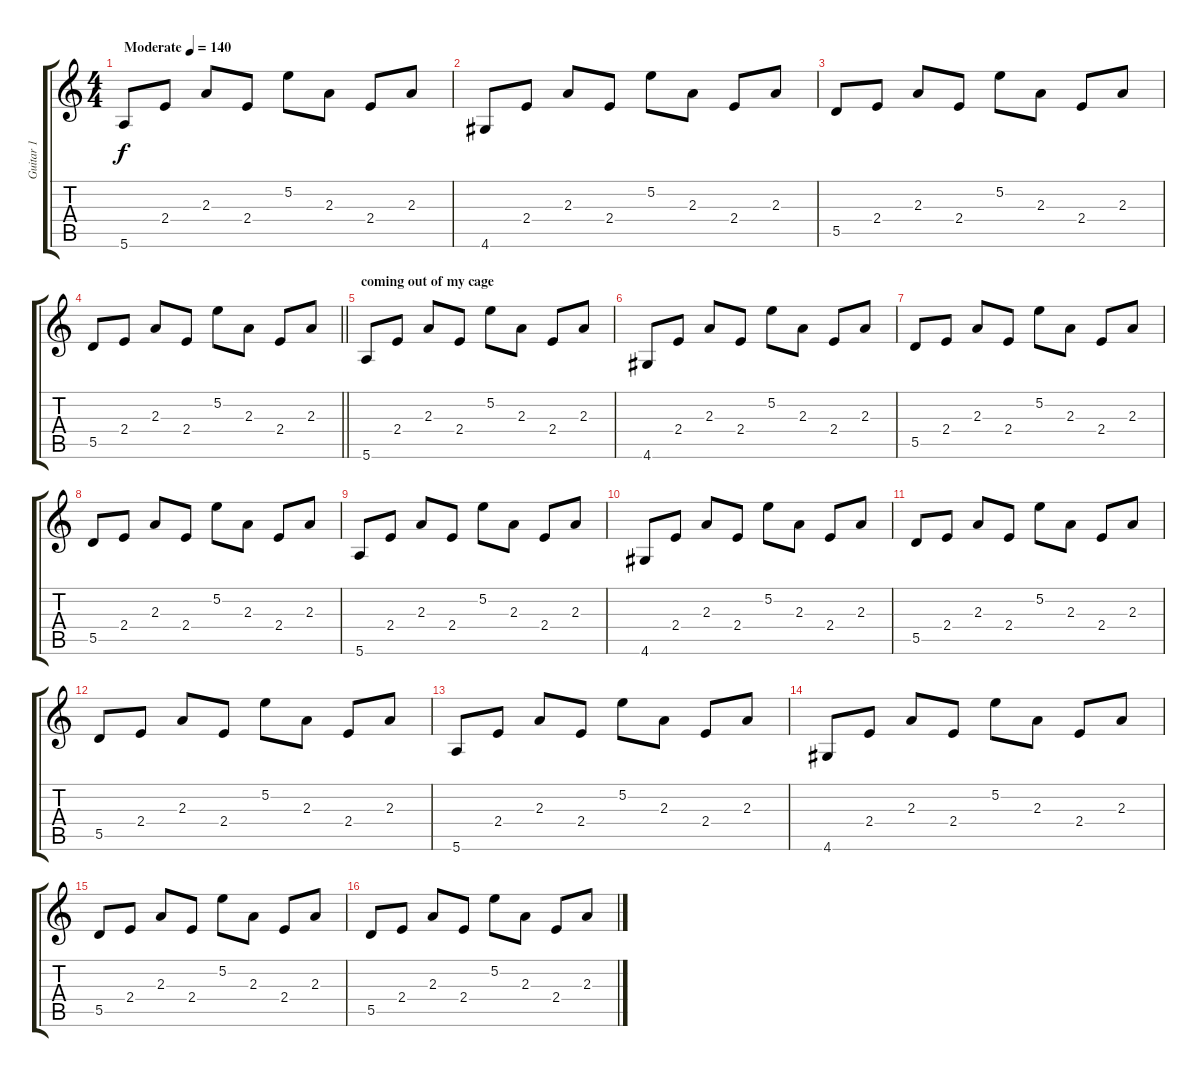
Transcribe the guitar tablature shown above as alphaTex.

\track ("Guitar 1" "Guitar 1") {instrument acousticguitarnylon}
\staff {score tabs}
\tuning (E4 B3 G3 D3 A2 E2) {hide}
\ts (4 4)
\tempo (140 "Moderate")
\clef g2
\ks c
5.6.8{dy f instrument acousticguitarnylon} 2.4.8 2.3.8 2.4.8 5.2.8 2.3.8 2.4.8 2.3.8 |
4.6.8 2.4.8 2.3.8 2.4.8 5.2.8 2.3.8 2.4.8 2.3.8 |
5.5.8 2.4.8 2.3.8 2.4.8 5.2.8 2.3.8 2.4.8 2.3.8 |
\barLineRight lightlight
5.5.8 2.4.8 2.3.8 2.4.8 5.2.8 2.3.8 2.4.8 2.3.8 |
\section ("" "coming out of my cage")
5.6.8 2.4.8 2.3.8 2.4.8 5.2.8 2.3.8 2.4.8 2.3.8 |
4.6.8 2.4.8 2.3.8 2.4.8 5.2.8 2.3.8 2.4.8 2.3.8 |
5.5.8 2.4.8 2.3.8 2.4.8 5.2.8 2.3.8 2.4.8 2.3.8 |
5.5.8 2.4.8 2.3.8 2.4.8 5.2.8 2.3.8 2.4.8 2.3.8 |
5.6.8 2.4.8 2.3.8 2.4.8 5.2.8 2.3.8 2.4.8 2.3.8 |
4.6.8 2.4.8 2.3.8 2.4.8 5.2.8 2.3.8 2.4.8 2.3.8 |
5.5.8 2.4.8 2.3.8 2.4.8 5.2.8 2.3.8 2.4.8 2.3.8 |
5.5.8 2.4.8 2.3.8 2.4.8 5.2.8 2.3.8 2.4.8 2.3.8 |
5.6.8 2.4.8 2.3.8 2.4.8 5.2.8 2.3.8 2.4.8 2.3.8 |
4.6.8 2.4.8 2.3.8 2.4.8 5.2.8 2.3.8 2.4.8 2.3.8 |
5.5.8 2.4.8 2.3.8 2.4.8 5.2.8 2.3.8 2.4.8 2.3.8 |
5.5.8 2.4.8 2.3.8 2.4.8 5.2.8 2.3.8 2.4.8 2.3.8
